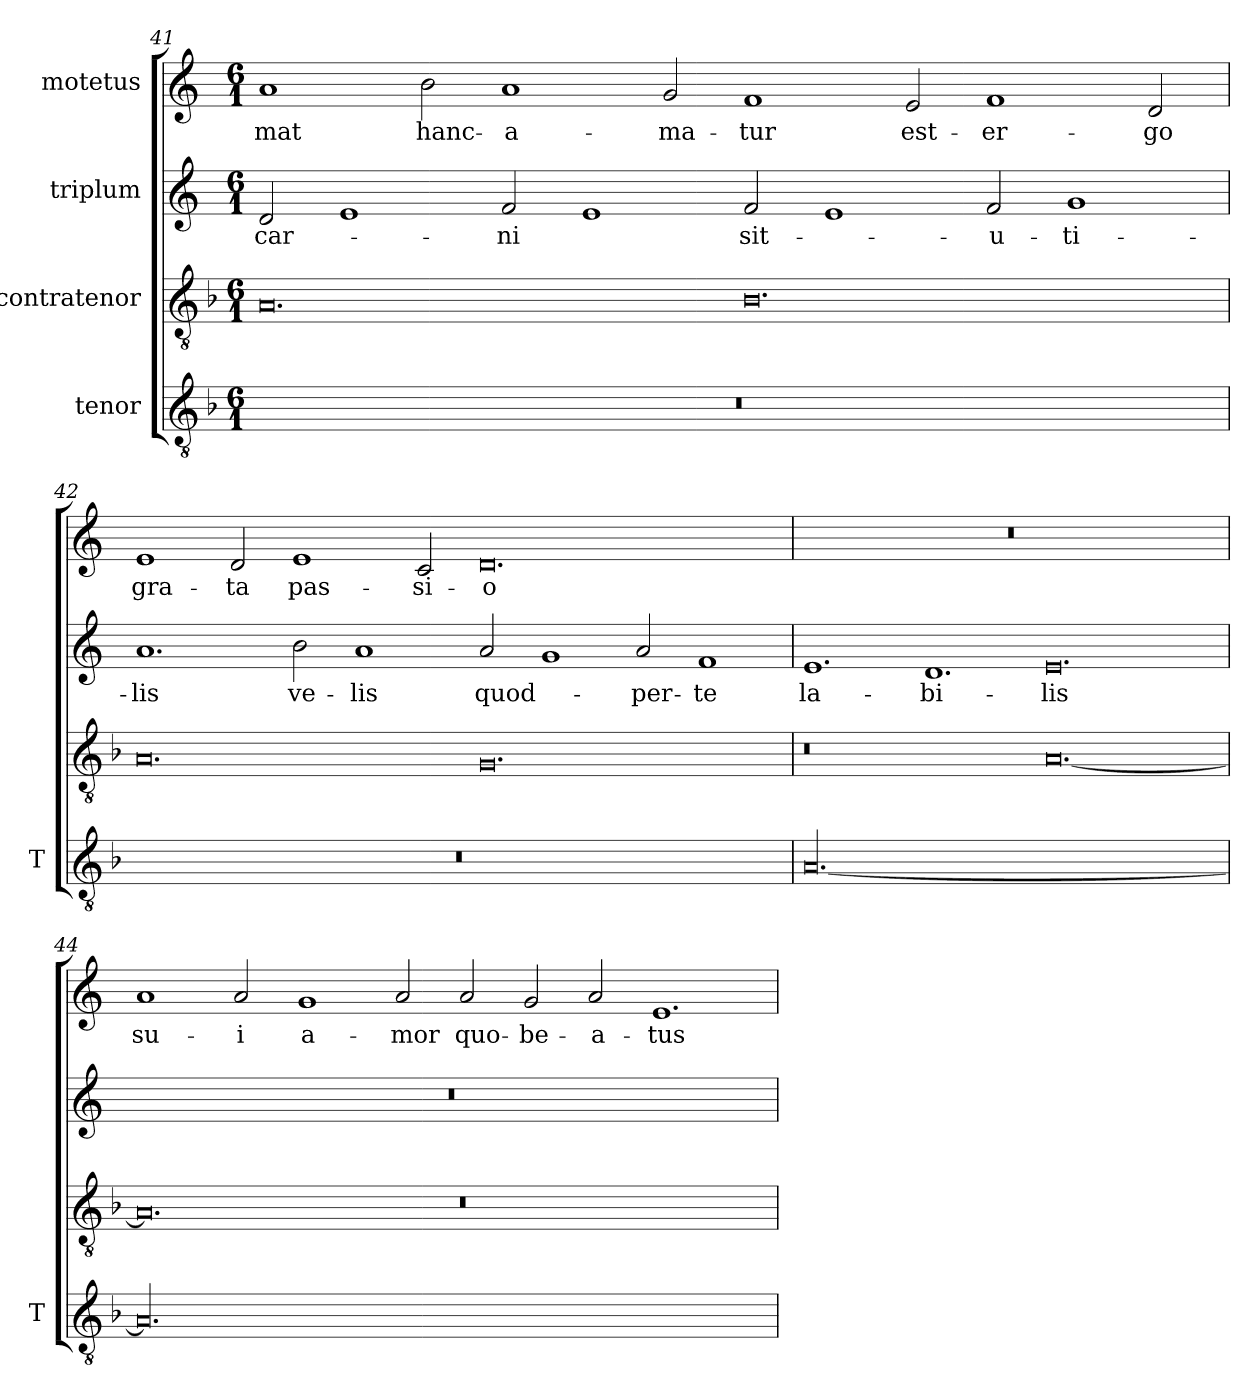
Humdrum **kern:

**kern	**kern	**kern	**text	**kern	**text
*part4	*part3	*part2	*part2	*part1	*part1
*staff4	*staff3	*staff2	*staff2	*staff1	*staff1
*I"tenor	*I"contratenor	*I"triplum	*	*I"motetus	*
*I'T	*	*	*	*	*
*clefGv2	*clefGv2	*clefG2	*	*clefG2	*
*k[b-]	*k[b-]	*k[]	*	*k[]	*
*F:	*F:	*C:	*	*C:	*
*M6/1	*M6/1	*M6/1	*	*M6/1	*
=41	=41	=41	=41	=41	=41
00.r	0.A/	2d/	car-	1a/	-mat
.	.	1e/	.	.	.
.	.	.	.	2b\	hanc-
.	.	2f/	-ni	1a/	a-
.	.	1e/	.	.	.
.	.	.	.	2g/	-ma-
.	0.B-\	2f/	sit-	1f/	-tur
.	.	1e/	.	.	.
.	.	.	.	2e/	est-
.	.	2f/	u-	1f/	er-
.	.	1g/	-ti-	.	.
.	.	.	.	2d/	-go
=42	=42	=42	=42	=42	=42
00.r	0.A/	1.a/	-lis	1e/	gra-
.	.	.	.	2d/	-ta
.	.	2b\	ve-	1e/	pas-
.	.	1a/	-lis	.	.
.	.	.	.	2c/	-si-
.	0.G/	2a/	quod-	0.d/	-o
.	.	1g/	.	.	.
.	.	2a/	per-	.	.
.	.	1f/	-te	.	.
!!LO:PB:g=z
=43	=43	=43	=43	=43	=43
[00.A/	0.r	1.e/	la-	00.r	.
.	.	1.d/	-bi-	.	.
.	[0.A/	0.e/	-lis	.	.
=44	=44	=44	=44	=44	=44
00.A/]	0.A/]	00.r	.	1a/	su-
.	.	.	.	2a/	-i
.	.	.	.	1g/	a-
.	.	.	.	2a/	-mor
.	0.r	.	.	2a/	quo-
.	.	.	.	2g/	be-
.	.	.	.	2a/	-a-
.	.	.	.	1.e/	-tus
=	=	=	=	=	=
*-	*-	*-	*-	*-	*-
